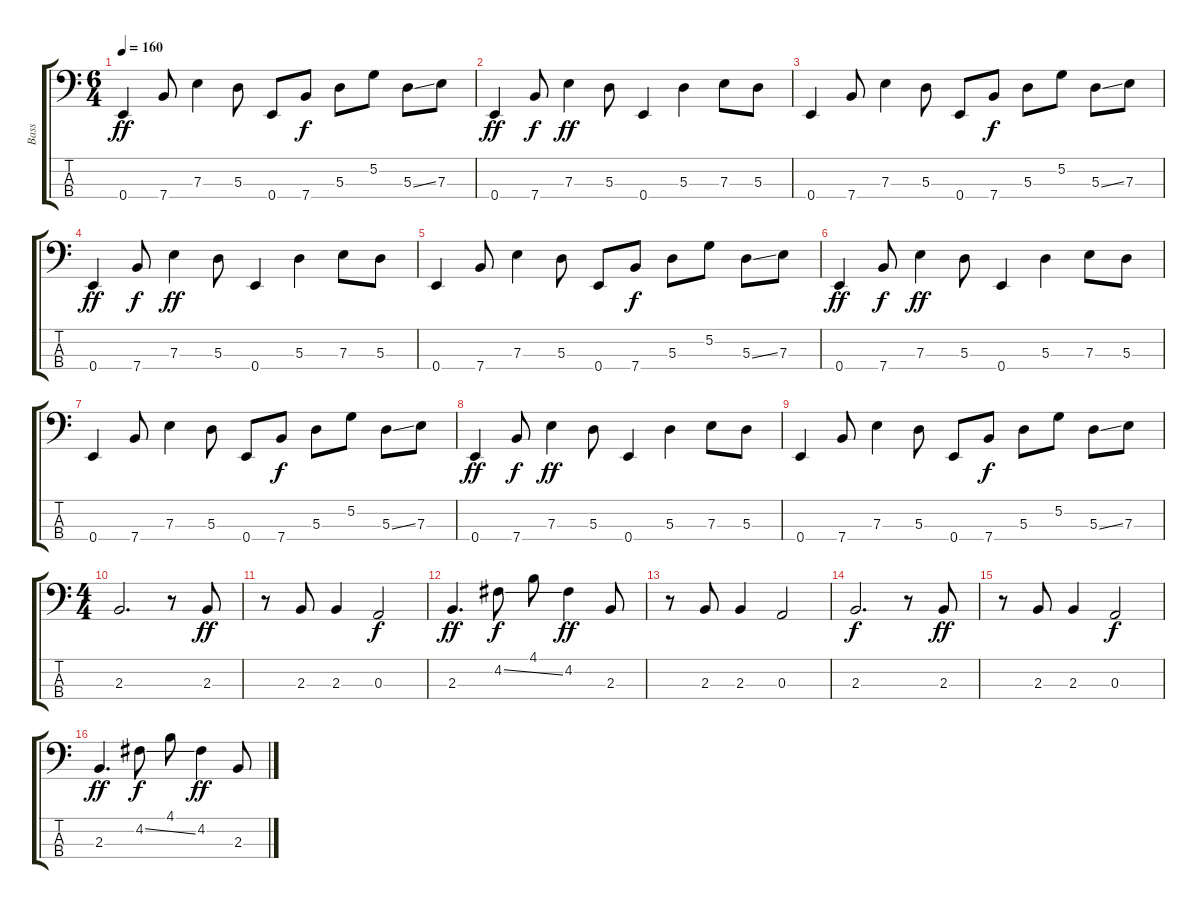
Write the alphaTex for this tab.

\track ("Bass" "Bass") {instrument electricbassfinger}
\staff {score tabs}
\tuning (G2 D2 A1 E1) {hide}
\ts (6 4)
\tempo 160
\clef f4
\ks c
0.4.4{dy ff} 7.4.8 7.3.4 5.3.8 0.4.8 7.4.8{dy f} 5.3.8 5.2.8 5.3{ss}.8 7.3.8 |
0.4.4{dy ff} 7.4.8{dy f} 7.3.4{dy ff} 5.3.8 0.4.4 5.3.4 7.3.8 5.3.8 |
0.4.4 7.4.8 7.3.4 5.3.8 0.4.8 7.4.8{dy f} 5.3.8 5.2.8 5.3{ss}.8 7.3.8 |
0.4.4{dy ff} 7.4.8{dy f} 7.3.4{dy ff} 5.3.8 0.4.4 5.3.4 7.3.8 5.3.8 |
0.4.4 7.4.8 7.3.4 5.3.8 0.4.8 7.4.8{dy f} 5.3.8 5.2.8 5.3{ss}.8 7.3.8 |
0.4.4{dy ff} 7.4.8{dy f} 7.3.4{dy ff} 5.3.8 0.4.4 5.3.4 7.3.8 5.3.8 |
0.4.4 7.4.8 7.3.4 5.3.8 0.4.8 7.4.8{dy f} 5.3.8 5.2.8 5.3{ss}.8 7.3.8 |
0.4.4{dy ff} 7.4.8{dy f} 7.3.4{dy ff} 5.3.8 0.4.4 5.3.4 7.3.8 5.3.8 |
0.4.4 7.4.8 7.3.4 5.3.8 0.4.8 7.4.8{dy f} 5.3.8 5.2.8 5.3{ss}.8 7.3.8 |
\ts (4 4)
2.3.2{d} r.8 2.3.8{dy ff} |
r.8 2.3.8 2.3.4 0.3.2{dy f} |
2.3.4{d dy ff} 4.2{ss}.8{dy f} 4.1.8 4.2.4{dy ff} 2.3.8 |
r.8 2.3.8 2.3.4 0.3.2 |
2.3.2{d dy f} r.8 2.3.8{dy ff} |
r.8 2.3.8 2.3.4 0.3.2{dy f} |
2.3.4{d dy ff} 4.2{ss}.8{dy f} 4.1.8 4.2.4{dy ff} 2.3.8
